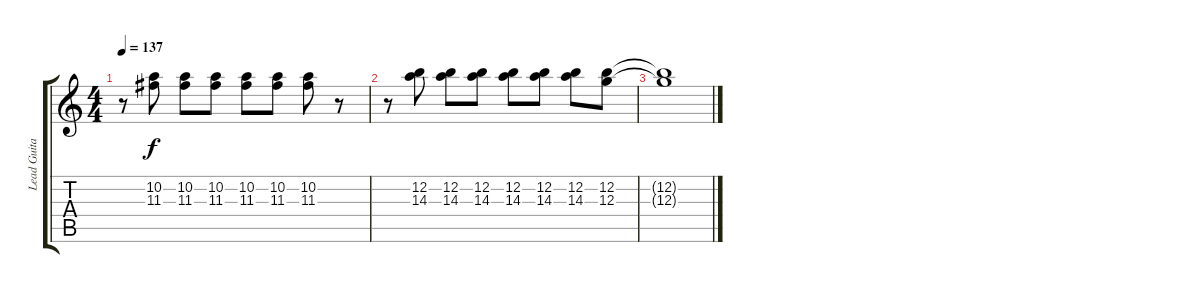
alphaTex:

\track ("Lead Guitar" "Lead Guita") {instrument distortionguitar}
\staff {score tabs}
\tuning (E4 B3 G3 D3 A2 E2) {hide}
\ts (4 4)
\tempo 137
\clef g2
\ks c
r.8{dy f} (10.2 11.3).8 (10.2 11.3).8 (10.2 11.3).8 (10.2 11.3).8 (10.2 11.3).8 (10.2 11.3).8 r.8 |
r.8 (12.2 14.3).8 (12.2 14.3).8 (12.2 14.3).8 (12.2 14.3).8 (12.2 14.3).8 (12.2 14.3).8 (12.2 12.3).8 |
(12.2{t} 12.3{t}).1
